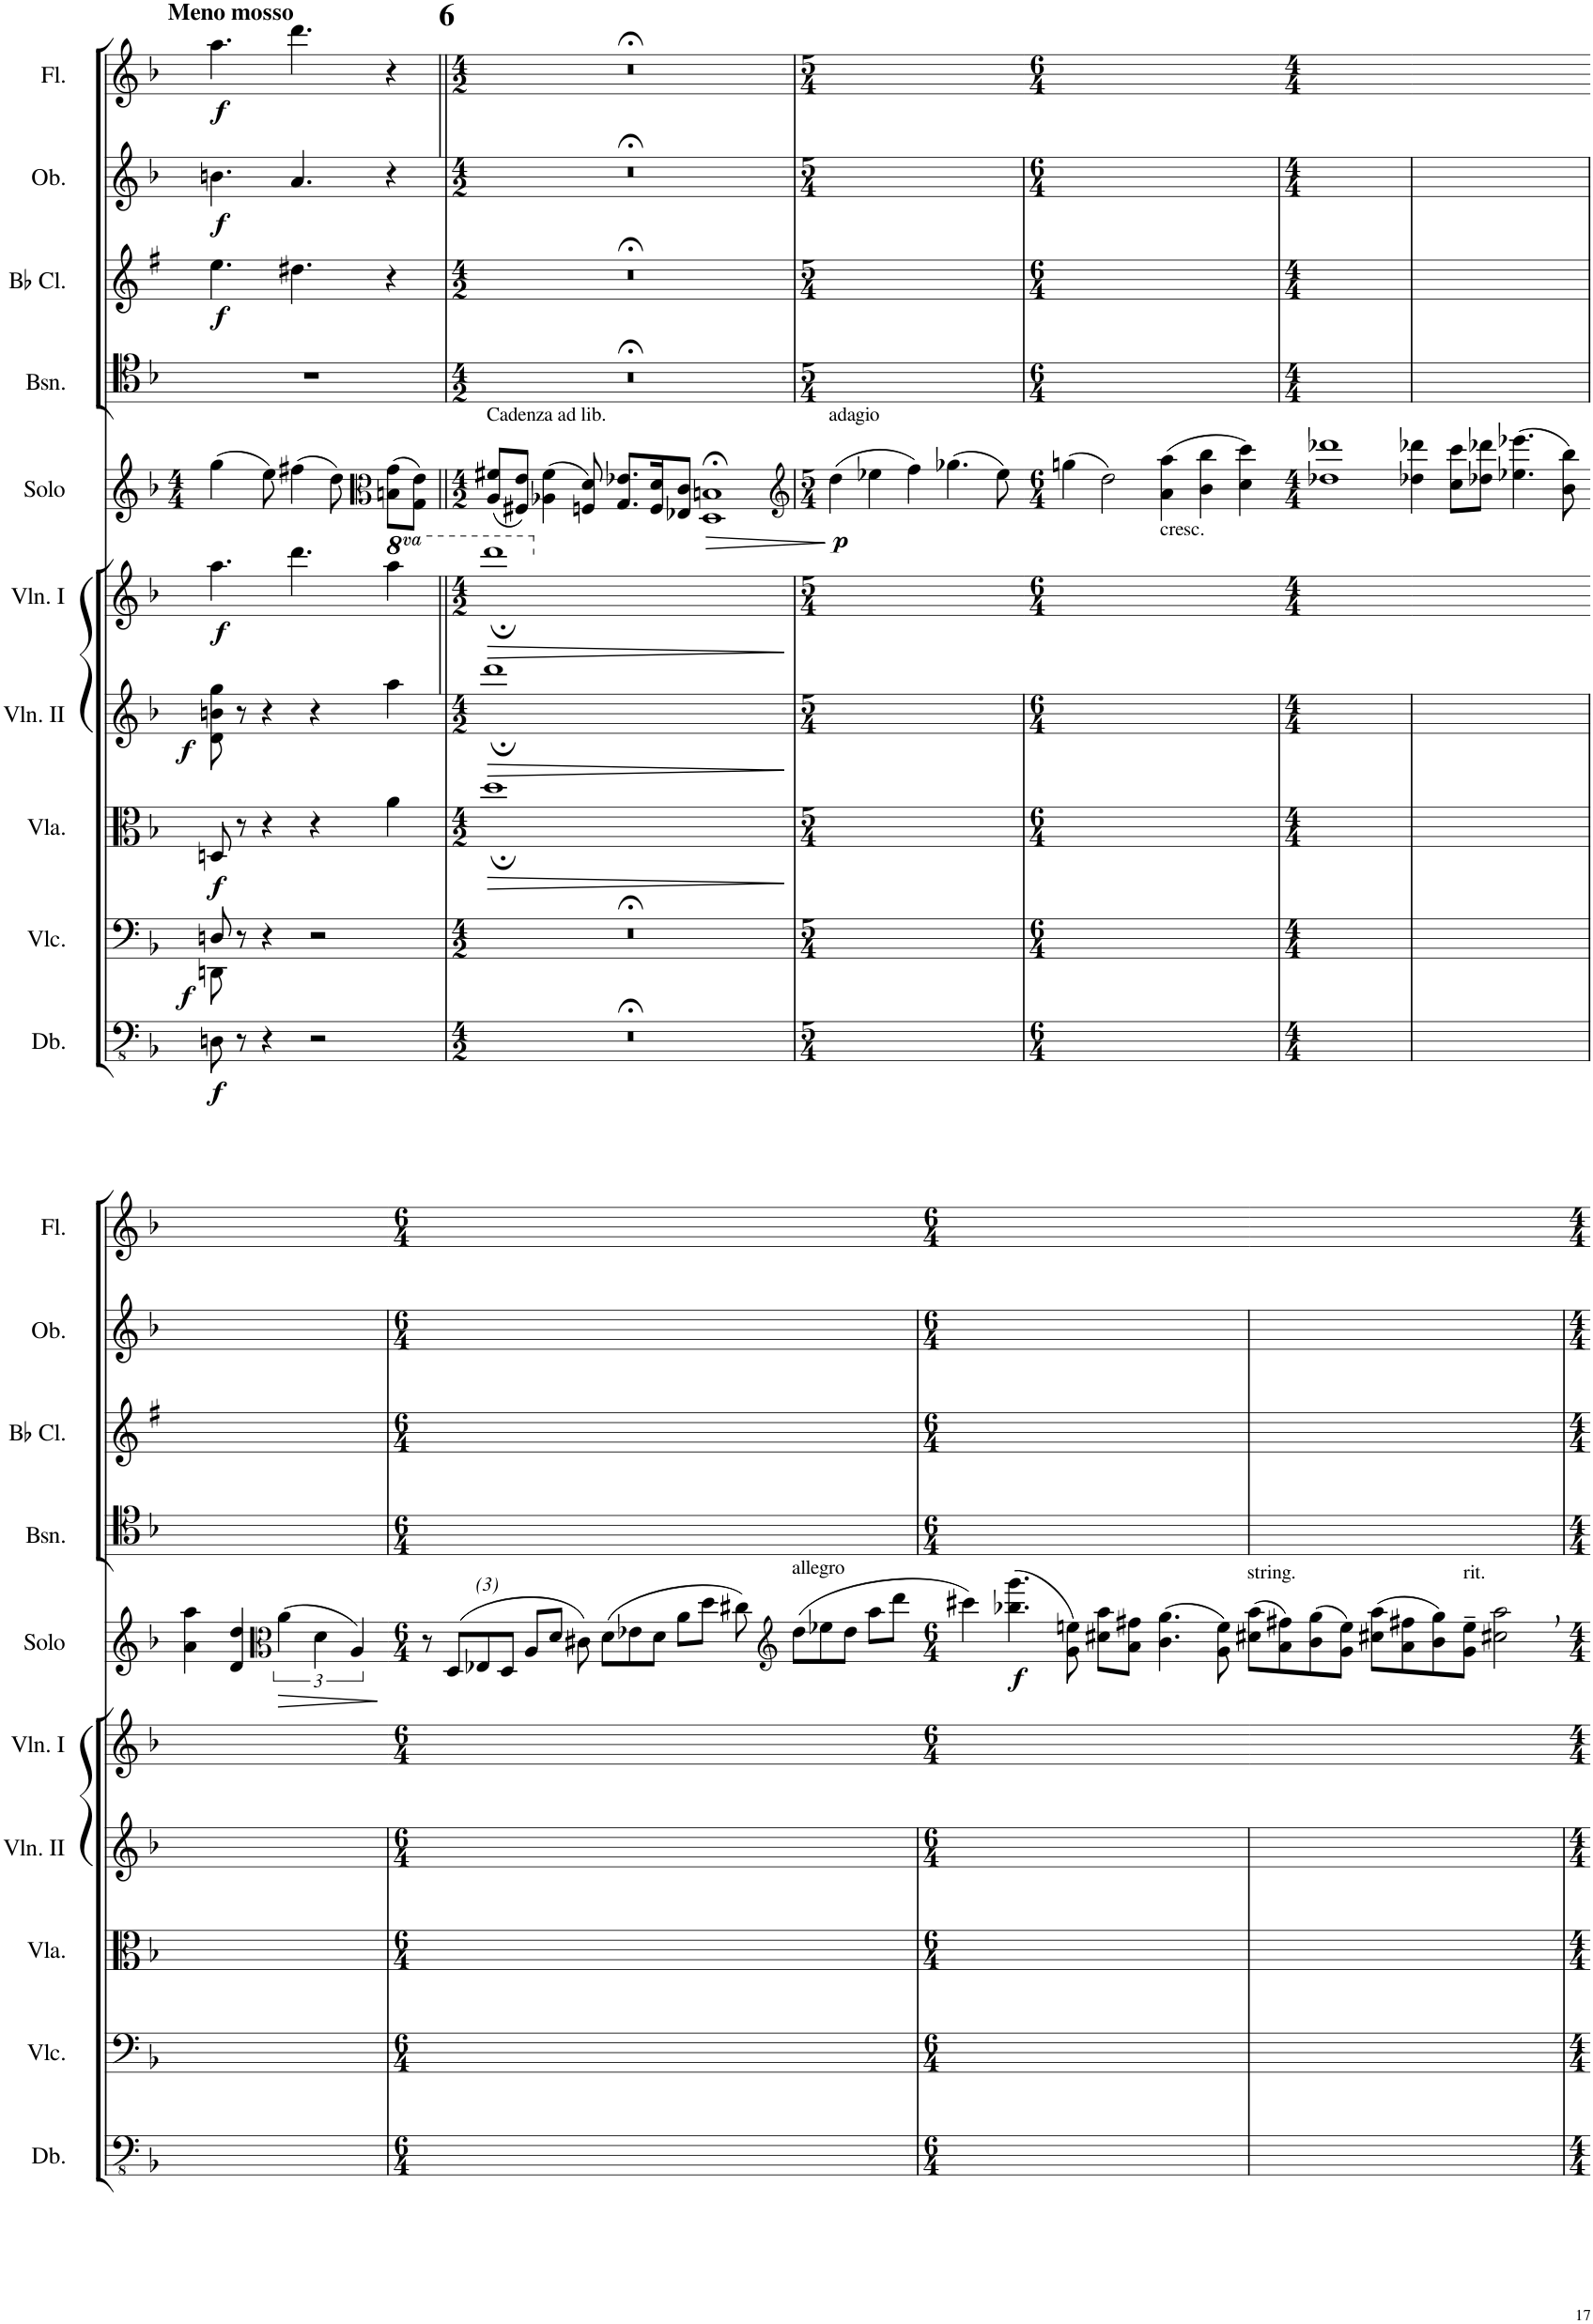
**kern	**dynam	**kern	**dynam	**kern	**dynam	**kern	**dynam	**kern	**dynam	**kern	**dynam	**kern	**dynam	**kern	**dynam	**kern	**dynam
*part9	*part9	*part8	*part8	*part7	*part7	*part6	*part6	*part5	*part5	*part4	*part4	*part3	*part3	*part2	*part2	*part1	*part1
*staff9	*staff9	*staff8	*staff8	*staff7	*staff7	*staff6	*staff6	*staff5	*staff5	*staff4	*staff4	*staff3	*staff3	*staff2	*staff2	*staff1	*staff1
*I"Bass	*	*I"Cello	*	*I"Viola	*	*I"Violin II	*	*I"Violin I	*	*I"Solo Viola	*	*I"Bb Clarinet	*	*I"Oboe	*	*I"Flute	*
*	*	*	*	*I'Vla.	*	*I'Vln. II	*	*I'Vln. I	*	*I'Solo	*	*I'Bb Cl.	*	*I'Ob.	*	*I'Fl.	*
!!LO:PB:g=z
*clefFv4	*	*clefF4	*	*clefC3	*	*clefG2	*	*clefG2	*	*clefG2	*	*clefG2	*	*clefG2	*	*clefG2	*
*Trd7c12	*	*	*	*	*	*	*	*	*	*	*	*Trd1c2	*	*	*	*	*
*k[b-]	*	*k[b-]	*	*k[b-]	*	*k[b-]	*	*k[b-]	*	*k[b-]	*	*k[f#]	*	*k[b-]	*	*k[b-]	*
*M4/4	*	*M4/4	*	*M4/4	*	*M4/4	*	*M4/4	*	*M4/4	*	*M4/4	*	*M4/4	*	*M4/4	*
=112	=112	=112	=112	=112	=112	=112	=112	=112	=112	=112	=112	=112	=112	=112	=112	=112	=112
*	*	*^	*	*	*	*	*	*	*	*	*	*	*	*	*	*	*
!	!	!	!	!	!	!	!	!	!	!	!	!	!	!	!	!	!LO:TX:a:B:t=Meno mosso	!
!	!LO:DY:b	!	!	!LO:DY:b	!	!LO:DY:b	!	!LO:DY:b	!	!LO:DY:b	!	!	!	!LO:DY:b	!	!LO:DY:b	!	!LO:DY:b
8DDn\	f	8Dn/	8DDn\	f	8Dn/	f	8d\ 8bn\ 8gg\	f	4.aa\	f	(4gg\	.	4.ee\	f	4.bn\	f	4.aa\	f
8r	.	8r	8ryy	.	8r	.	8r	.	.	.	.	.	.	.	.	.	.	.
4r	.	4r	4ryy	.	4r	.	4r	.	.	.	8ee\)	.	.	.	.	.	.	.
.	.	.	.	.	.	.	.	.	4.ddd\	.	(4ff#X\	.	4.dd#X\	.	4.a/	.	4.ddd\	.
2r	.	2r	2ryy	.	4r	.	4r	.	.	.	.	.	.	.	.	.	.	.
.	.	.	.	.	.	.	.	.	.	.	8dd\)	.	.	.	.	.	.	.
*	*	*	*	*	*	*	*	*	*	*	*clefC3	*	*	*	*	*	*	*
*	*	*	*	*	*	*	*	*	*8va	*	*	*	*	*	*	*	*	*
.	.	.	.	.	4a\	.	4aa\	.	4aaa\	.	(8Bn\ 8g\L	.	4r	.	4r	.	4r	.
.	.	.	.	.	.	.	.	.	.	.	8G\ 8e\J)	.	.	.	.	.	.	.
*	*	*v	*v	*	*	*	*	*	*	*	*	*	*	*	*	*	*	*
!!LO:REH:place=s1:a:B:cj:enc=none:fs=16:t=6
=113||	=113||	=113||	=113||	=113||	=113||	=113||	=113||	=113||	=113||	=113||	=113||	=113||	=113||	=113||	=113||	=113||	=113||
*M4/2	*	*M4/2	*	*M4/2	*	*M4/2	*	*M4/2	*	*M4/2	*	*M4/2	*	*M4/2	*	*M4/2	*
!	!	!	!	!	!	!	!	!	!	!LO:TX:a:t=Cadenza ad lib.	!	!	!	!	!	!	!
!	!	!	!	!	!	!	!LO:HP:b	!	!LO:HP:b	!	!	!	!	!	!	!	!
0r;<	.	0r;<	.	1dd;	.	1ddd;	>	1dddd;	>	(8A/ 8f#X/L	.	0r;<	.	0r;<	.	0r;<	.
.	.	.	.	.	.	.	.	.	.	8F#X/ 8e/J)	.	.	.	.	.	.	.
.	.	.	.	.	.	.	.	.	.	(4A-X\ 4f#\	.	.	.	.	.	.	.
.	.	.	.	.	.	.	.	.	.	8Fn/ 8d/)	.	.	.	.	.	.	.
.	.	.	.	.	.	.	.	.	.	8.G/ 8.e-X/L	.	.	.	.	.	.	.
.	.	.	.	.	.	.	.	.	.	16F/ 16d/K	.	.	.	.	.	.	.
.	.	.	.	.	.	.	.	.	.	8E-X/ 8c/J	.	.	.	.	.	.	.
*	*	*	*	*	*	*	*	*X8va	*	*	*	*	*	*	*	*	*
!	!	!	!	!	!	!	!	!	!	!	!LO:HP:b	!	!	!	!	!	!
.	.	.	.	1ryy	.	1ryy	.	1ryy	.	1D;< 1Bn;<	>	.	.	.	.	.	.
.	.	.	.	.	.	.	]	.	]	.	]	.	.	.	.	.	.
=114	=114	=114	=114	=114	=114	=114	=114	=114	=114	=114	=114	=114	=114	=114	=114	=114	=114
*	*	*	*	*	*	*	*	*	*	*clefG2	*	*	*	*	*	*	*
*M5/4	*	*M5/4	*	*M5/4	*	*M5/4	*	*M5/4	*	*M5/4	*	*M5/4	*	*M5/4	*	*M5/4	*
!	!	!	!	!	!	!	!	!	!	!LO:TX:a:t=adagio	!	!	!	!	!	!	!
!	!	!	!	!	!	!	!	!	!	!	!LO:DY:b	!	!	!	!	!	!
1ryy	.	1ryy	.	1ryy	.	1ryy	.	1ryy	.	(4dd\	p	1ryy	.	1ryy	.	1ryy	.
.	.	.	.	.	.	.	.	.	.	4ee-X\	.	.	.	.	.	.	.
.	.	.	.	.	.	.	.	.	.	4ff\)	.	.	.	.	.	.	.
.	.	.	.	.	.	.	.	.	.	(4.gg-X\	.	.	.	.	.	.	.
4ryy	.	4ryy	.	4ryy	.	4ryy	.	4ryy	.	.	.	4ryy	.	4ryy	.	4ryy	.
.	.	.	.	.	.	.	.	.	.	8ee-\)	.	.	.	.	.	.	.
=115-	=115-	=115-	=115-	=115-	=115-	=115-	=115-	=115-	=115-	=115-	=115-	=115-	=115-	=115-	=115-	=115-	=115-
*M6/4	*	*M6/4	*	*M6/4	*	*M6/4	*	*M6/4	*	*M6/4	*	*M6/4	*	*M6/4	*	*M6/4	*
1.ryy	.	1.ryy	.	1.ryy	.	1.ryy	.	1.ryy	.	(4ggn\	.	1.ryy	.	1.ryy	.	1.ryy	.
.	.	.	.	.	.	.	.	.	.	2dd\)	.	.	.	.	.	.	.
!	!	!	!	!	!	!	!	!	!	!LO:TX:b:t=cresc.	!	!	!	!	!	!	!
.	.	.	.	.	.	.	.	.	.	(4a\ 4aa\	.	.	.	.	.	.	.
.	.	.	.	.	.	.	.	.	.	4b-\ 4bb-\	.	.	.	.	.	.	.
.	.	.	.	.	.	.	.	.	.	4cc\ 4ccc\)	.	.	.	.	.	.	.
=116-	=116-	=116-	=116-	=116-	=116-	=116-	=116-	=116-	=116-	=116-	=116-	=116-	=116-	=116-	=116-	=116-	=116-
*M4/4	*	*M4/4	*	*M4/4	*	*M4/4	*	*M4/4	*	*M4/4	*	*M4/4	*	*M4/4	*	*M4/4	*
1ryy	.	1ryy	.	1ryy	.	1ryy	.	1ryy	.	1dd-X 1ddd-X	.	1ryy	.	1ryy	.	1ryy	.
=117-	=117-	=117-	=117-	=117-	=117-	=117-	=117-	=117-	=117-	=117-	=117-	=117-	=117-	=117-	=117-	=117-	=117-
1ryy	.	1ryy	.	1ryy	.	1ryy	.	1ryy	.	4dd-X\ 4ddd-X\	.	1ryy	.	1ryy	.	1ryy	.
.	.	.	.	.	.	.	.	.	.	8cc\ 8ccc\L	.	.	.	.	.	.	.
.	.	.	.	.	.	.	.	.	.	8dd-X\ 8ddd-X\J	.	.	.	.	.	.	.
.	.	.	.	.	.	.	.	.	.	(4.ee-X\ 4.eee-X\	.	.	.	.	.	.	.
.	.	.	.	.	.	.	.	.	.	8b-\ 8bb-\)	.	.	.	.	.	.	.
!!LO:LB:g=z
=118-	=118-	=118-	=118-	=118-	=118-	=118-	=118-	=118-	=118-	=118-	=118-	=118-	=118-	=118-	=118-	=118-	=118-
1ryy	.	1ryy	.	1ryy	.	1ryy	.	1ryy	.	4a\ 4aa\	.	1ryy	.	1ryy	.	1ryy	.
.	.	.	.	.	.	.	.	.	.	4d/ 4dd/	.	.	.	.	.	.	.
*	*	*	*	*	*	*	*	*	*	*clefC3	*	*	*	*	*	*	*
!	!	!	!	!	!	!	!	!	!	!	!LO:HP:b	!	!	!	!	!	!
.	.	.	.	.	.	.	.	.	.	(6a\	>	.	.	.	.	.	.
.	.	.	.	.	.	.	.	.	.	6d\	.	.	.	.	.	.	.
.	.	.	.	.	.	.	.	.	.	6A/)	.	.	.	.	.	.	.
.	.	.	.	.	.	.	.	.	.	.	]	.	.	.	.	.	.
=119-	=119-	=119-	=119-	=119-	=119-	=119-	=119-	=119-	=119-	=119-	=119-	=119-	=119-	=119-	=119-	=119-	=119-
*M6/4	*	*M6/4	*	*M6/4	*	*M6/4	*	*M6/4	*	*M6/4	*	*M6/4	*	*M6/4	*	*M6/4	*
1.ryy	.	1.ryy	.	1.ryy	.	1.ryy	.	1.ryy	.	12r	.	1.ryy	.	1.ryy	.	1.ryy	.
.	.	.	.	.	.	.	.	.	.	(12D/L	.	.	.	.	.	.	.
!	!	!	!	!	!	!	!	!	!	!LO:TX:a:i:t=(3)	!	!	!	!	!	!	!
.	.	.	.	.	.	.	.	.	.	12E-X/	.	.	.	.	.	.	.
.	.	.	.	.	.	.	.	.	.	12D/J	.	.	.	.	.	.	.
.	.	.	.	.	.	.	.	.	.	12A/L	.	.	.	.	.	.	.
.	.	.	.	.	.	.	.	.	.	12d/J	.	.	.	.	.	.	.
.	.	.	.	.	.	.	.	.	.	12c#X\)	.	.	.	.	.	.	.
.	.	.	.	.	.	.	.	.	.	((12d\L	.	.	.	.	.	.	.
.	.	.	.	.	.	.	.	.	.	12e-X\	.	.	.	.	.	.	.
.	.	.	.	.	.	.	.	.	.	12d\J	.	.	.	.	.	.	.
.	.	.	.	.	.	.	.	.	.	12a\L	.	.	.	.	.	.	.
.	.	.	.	.	.	.	.	.	.	12dd\J	.	.	.	.	.	.	.
.	.	.	.	.	.	.	.	.	.	12cc#X\))	.	.	.	.	.	.	.
*	*	*	*	*	*	*	*	*	*	*clefG2	*	*	*	*	*	*	*
!	!	!	!	!	!	!	!	!	!	!LO:TX:a:t=allegro	!	!	!	!	!	!	!
.	.	.	.	.	.	.	.	.	.	(12dd\L	.	.	.	.	.	.	.
.	.	.	.	.	.	.	.	.	.	12ee-X\	.	.	.	.	.	.	.
.	.	.	.	.	.	.	.	.	.	12dd\J	.	.	.	.	.	.	.
.	.	.	.	.	.	.	.	.	.	12aa\L	.	.	.	.	.	.	.
.	.	.	.	.	.	.	.	.	.	12ddd\J	.	.	.	.	.	.	.
=120-	=120-	=120-	=120-	=120-	=120-	=120-	=120-	=120-	=120-	=120-	=120-	=120-	=120-	=120-	=120-	=120-	=120-
*M6/4	*	*M6/4	*	*M6/4	*	*M6/4	*	*M6/4	*	*M6/4	*	*M6/4	*	*M6/4	*	*M6/4	*
1.ryy	.	1.ryy	.	1.ryy	.	1.ryy	.	1.ryy	.	4ccc#X\)	.	1.ryy	.	1.ryy	.	1.ryy	.
!	!	!	!	!	!	!	!	!	!	!	!LO:DY:b	!	!	!	!	!	!
.	.	.	.	.	.	.	.	.	.	(4.bb-X\ 4.ggg\	f	.	.	.	.	.	.
.	.	.	.	.	.	.	.	.	.	8g\ 8een\)	.	.	.	.	.	.	.
.	.	.	.	.	.	.	.	.	.	8cc#X\ 8aa\L	.	.	.	.	.	.	.
.	.	.	.	.	.	.	.	.	.	8a\ 8ff#X\J	.	.	.	.	.	.	.
.	.	.	.	.	.	.	.	.	.	(4.b-\ 4.gg\	.	.	.	.	.	.	.
.	.	.	.	.	.	.	.	.	.	8g\ 8ee\)	.	.	.	.	.	.	.
=121-	=121-	=121-	=121-	=121-	=121-	=121-	=121-	=121-	=121-	=121-	=121-	=121-	=121-	=121-	=121-	=121-	=121-
!	!	!	!	!	!	!	!	!	!	!LO:TX:a:t=string.	!	!	!	!	!	!	!
1.ryy	.	1.ryy	.	1.ryy	.	1.ryy	.	1.ryy	.	(8cc#X\ 8aa\L	.	1.ryy	.	1.ryy	.	1.ryy	.
.	.	.	.	.	.	.	.	.	.	8a\ 8ff#X\)	.	.	.	.	.	.	.
.	.	.	.	.	.	.	.	.	.	(8b-\ 8gg\	.	.	.	.	.	.	.
.	.	.	.	.	.	.	.	.	.	8g\ 8ee\J)	.	.	.	.	.	.	.
.	.	.	.	.	.	.	.	.	.	(8cc#X\ 8aa\L	.	.	.	.	.	.	.
.	.	.	.	.	.	.	.	.	.	8a\ 8ff#X\	.	.	.	.	.	.	.
.	.	.	.	.	.	.	.	.	.	8b-\ 8gg\)	.	.	.	.	.	.	.
!	!	!	!	!	!	!	!	!	!	!LO:TX:a:t=rit.	!	!	!	!	!	!	!
.	.	.	.	.	.	.	.	.	.	8g\~ 8ee\~J	.	.	.	.	.	.	.
.	.	.	.	.	.	.	.	.	.	2cc#X\, 2aa\,	.	.	.	.	.	.	.
=-	=-	=-	=-	=-	=-	=-	=-	=-	=-	=-	=-	=-	=-	=-	=-	=-	=-
*-	*-	*-	*-	*-	*-	*-	*-	*-	*-	*-	*-	*-	*-	*-	*-	*-	*-
